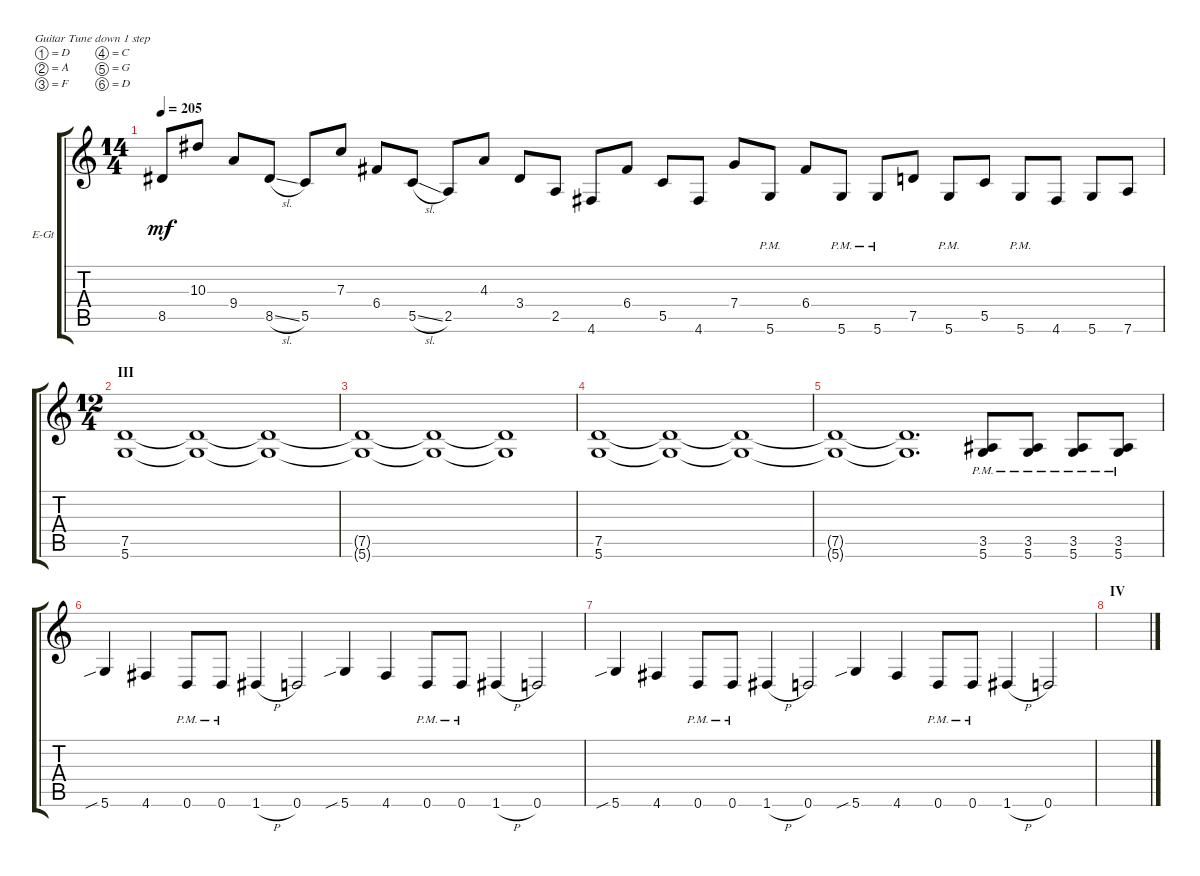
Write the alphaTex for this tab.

\defaultSystemsLayout 4
\bracketExtendMode groupsimilarinstruments
\firstSystemTrackNameOrientation horizontal
\otherSystemsTrackNameOrientation horizontal
\track ("Rytyhm Mathieu" "E-Gt") {instrument distortionguitar}
\staff {score tabs}
\tuning (D4 A3 F3 C3 G2 D2)
\ts (14 4)
\tempo 205
\clef g2
\ks c
8.5.8{dy mf} 10.3.8 9.4.8 8.5{sl}.8 5.5.8 7.3.8 6.4.8 5.5{sl}.8 2.5.8 4.3.8 3.4.8 2.5.8 4.6.8 6.4.8 5.5.8 4.6.8 7.4.8 5.6{pm}.8 6.4.8 5.6{pm}.8 5.6{pm}.8 7.5.8 5.6{pm}.8 5.5.8 5.6{pm}.8 4.6.8 5.6.8 7.6.8 |
\ts (12 4)
\section ("" "III")
(5.6 7.5).1 (5.6{t} 7.5{t}).1 (7.5{t} 5.6{t}).1 |
(5.6{t} 7.5{t}).1 (7.5{t} 5.6{t}).1 (5.6{t} 7.5{t}).1 |
(7.5 5.6).1 (5.6{t} 7.5{t}).1 (7.5{t} 5.6{t}).1 |
(5.6{t} 7.5{t}).1 (7.5{t} 5.6{t}).1{d} (5.6{pm} 3.5{pm}).8 (5.6{pm} 3.5{pm}).8 (5.6{pm} 3.5{pm}).8 (5.6{pm} 3.5{pm}).8 |
5.6{sib}.4 4.6.4 0.6{pm}.8 0.6{pm}.8 1.6{h}.4 0.6.2 5.6{sib}.4 4.6.4 0.6{pm}.8 0.6{pm}.8 1.6{h}.4 0.6.2 |
5.6{sib}.4 4.6.4 0.6{pm}.8 0.6{pm}.8 1.6{h}.4 0.6.2 5.6{sib}.4 4.6.4 0.6{pm}.8 0.6{pm}.8 1.6{h}.4 0.6.2 |
\section ("" "IV")
